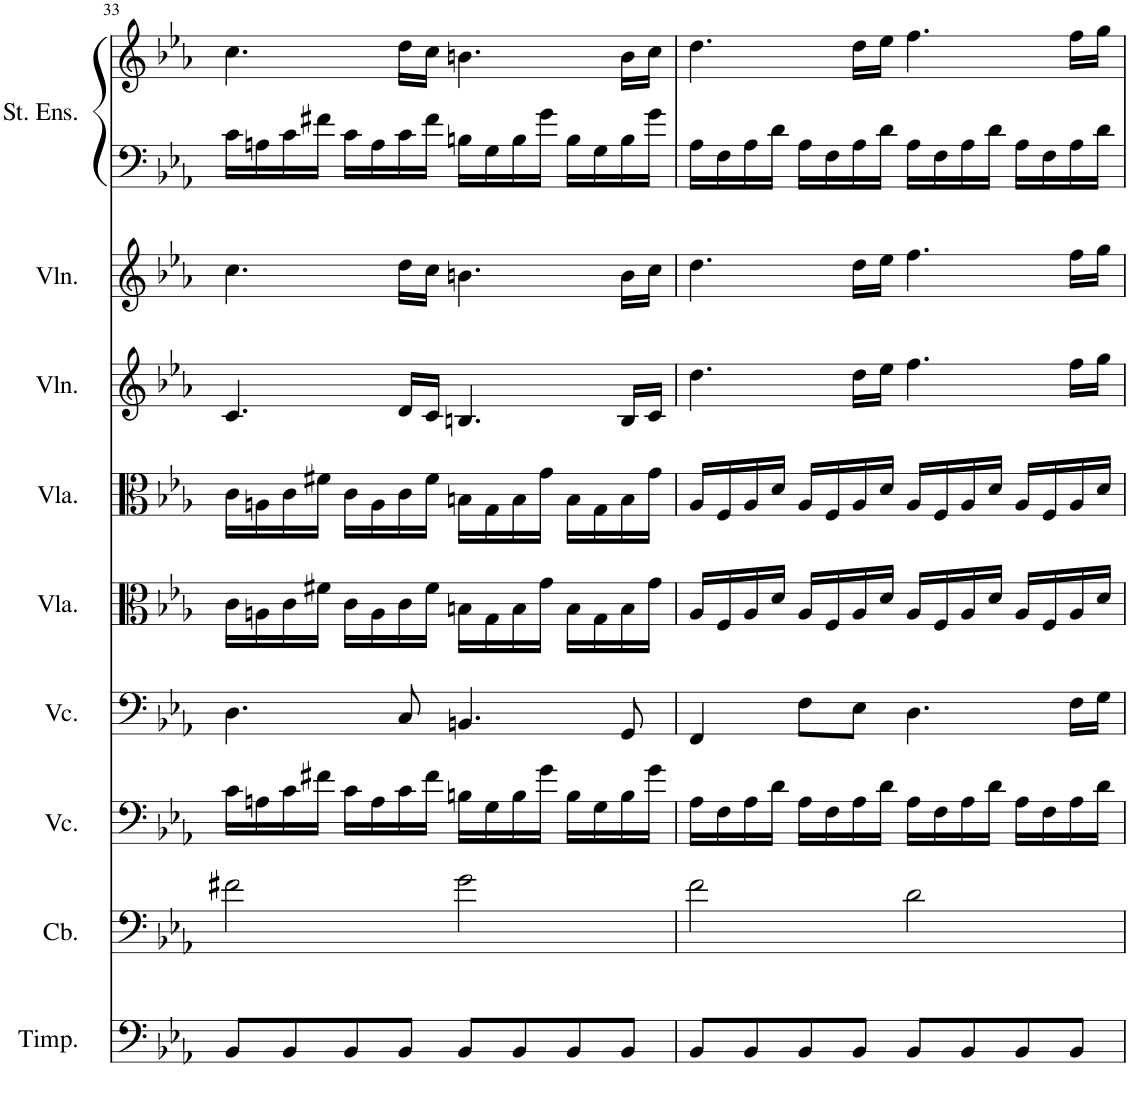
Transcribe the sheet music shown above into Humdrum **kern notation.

**kern	**kern	**kern	**kern	**kern	**kern	**kern	**kern	**kern	**kern
*part9	*part8	*part7	*part6	*part5	*part4	*part3	*part2	*part1	*part1
*staff10	*staff9	*staff8	*staff7	*staff6	*staff5	*staff4	*staff3	*staff2	*staff1
*I"Timpani	*I"Contrabass	*I"Cello 2	*I"Cello 1	*I"Viola 2	*I"Viola	*I"Violin 2	*I"Violin	*I"Strings	*
*I'Timp.	*I'Cb.	*	*	*I'Vla.	*I'Vla.	*I'Vln.	*I'Vln.	*	*
!!LO:PB:g=z
*clefF4	*clefF4	*clefF4	*clefF4	*clefC3	*clefC3	*clefG2	*clefG2	*clefF4	*clefG2
*	*Trd7c12	*	*	*	*	*	*	*	*
*k[b-e-a-]	*k[b-e-a-]	*k[b-e-a-]	*k[b-e-a-]	*k[b-e-a-]	*k[b-e-a-]	*k[b-e-a-]	*k[b-e-a-]	*k[b-e-a-]	*k[b-e-a-]
*M4/4	*M4/4	*M4/4	*M4/4	*M4/4	*M4/4	*M4/4	*M4/4	*M4/4	*M4/4
=33	=33	=33	=33	=33	=33	=33	=33	=33	=33
8BB-/L	2f#X\	16c\LL	4.D\	16c\LL	16c\LL	4.c/	4.cc\	16c\LL	4.cc\
.	.	16An\	.	16An\	16An\	.	.	16An\	.
8BB-/	.	16c\	.	16c\	16c\	.	.	16c\	.
.	.	16f#X\JJ	.	16f#X\JJ	16f#X\JJ	.	.	16f#X\JJ	.
8BB-/	.	16c\LL	.	16c\LL	16c\LL	.	.	16c\LL	.
.	.	16A\	.	16A\	16A\	.	.	16A\	.
8BB-/J	.	16c\	8C/	16c\	16c\	16d/LL	16dd\LL	16c\	16dd\LL
.	.	16f#\JJ	.	16f#\JJ	16f#\JJ	16c/JJ	16cc\JJ	16f#\JJ	16cc\JJ
8BB-/L	2g\	16Bn\LL	4.BBn/	16Bn\LL	16Bn\LL	4.Bn/	4.bn\	16Bn\LL	4.bn\
.	.	16G\	.	16G\	16G\	.	.	16G\	.
8BB-/	.	16B\	.	16B\	16B\	.	.	16B\	.
.	.	16g\JJ	.	16g\JJ	16g\JJ	.	.	16g\JJ	.
8BB-/	.	16B\LL	.	16B\LL	16B\LL	.	.	16B\LL	.
.	.	16G\	.	16G\	16G\	.	.	16G\	.
8BB-/J	.	16B\	8GG/	16B\	16B\	16B/LL	16b\LL	16B\	16b\LL
.	.	16g\JJ	.	16g\JJ	16g\JJ	16c/JJ	16cc\JJ	16g\JJ	16cc\JJ
=34	=34	=34	=34	=34	=34	=34	=34	=34	=34
8BB-/L	2f\	16A-\LL	4FF/	16A-/LL	16A-/LL	4.dd\	4.dd\	16A-\LL	4.dd\
.	.	16F\	.	16F/	16F/	.	.	16F\	.
8BB-/	.	16A-\	.	16A-/	16A-/	.	.	16A-\	.
.	.	16d\JJ	.	16d/JJ	16d/JJ	.	.	16d\JJ	.
8BB-/	.	16A-\LL	8F\L	16A-/LL	16A-/LL	.	.	16A-\LL	.
.	.	16F\	.	16F/	16F/	.	.	16F\	.
8BB-/J	.	16A-\	8E-\J	16A-/	16A-/	16dd\LL	16dd\LL	16A-\	16dd\LL
.	.	16d\JJ	.	16d/JJ	16d/JJ	16ee-\JJ	16ee-\JJ	16d\JJ	16ee-\JJ
8BB-/L	2d\	16A-\LL	4.D\	16A-/LL	16A-/LL	4.ff\	4.ff\	16A-\LL	4.ff\
.	.	16F\	.	16F/	16F/	.	.	16F\	.
8BB-/	.	16A-\	.	16A-/	16A-/	.	.	16A-\	.
.	.	16d\JJ	.	16d/JJ	16d/JJ	.	.	16d\JJ	.
8BB-/	.	16A-\LL	.	16A-/LL	16A-/LL	.	.	16A-\LL	.
.	.	16F\	.	16F/	16F/	.	.	16F\	.
8BB-/J	.	16A-\	16F\LL	16A-/	16A-/	16ff\LL	16ff\LL	16A-\	16ff\LL
.	.	16d\JJ	16G\JJ	16d/JJ	16d/JJ	16gg\JJ	16gg\JJ	16d\JJ	16gg\JJ
=	=	=	=	=	=	=	=	=	=
*-	*-	*-	*-	*-	*-	*-	*-	*-	*-
